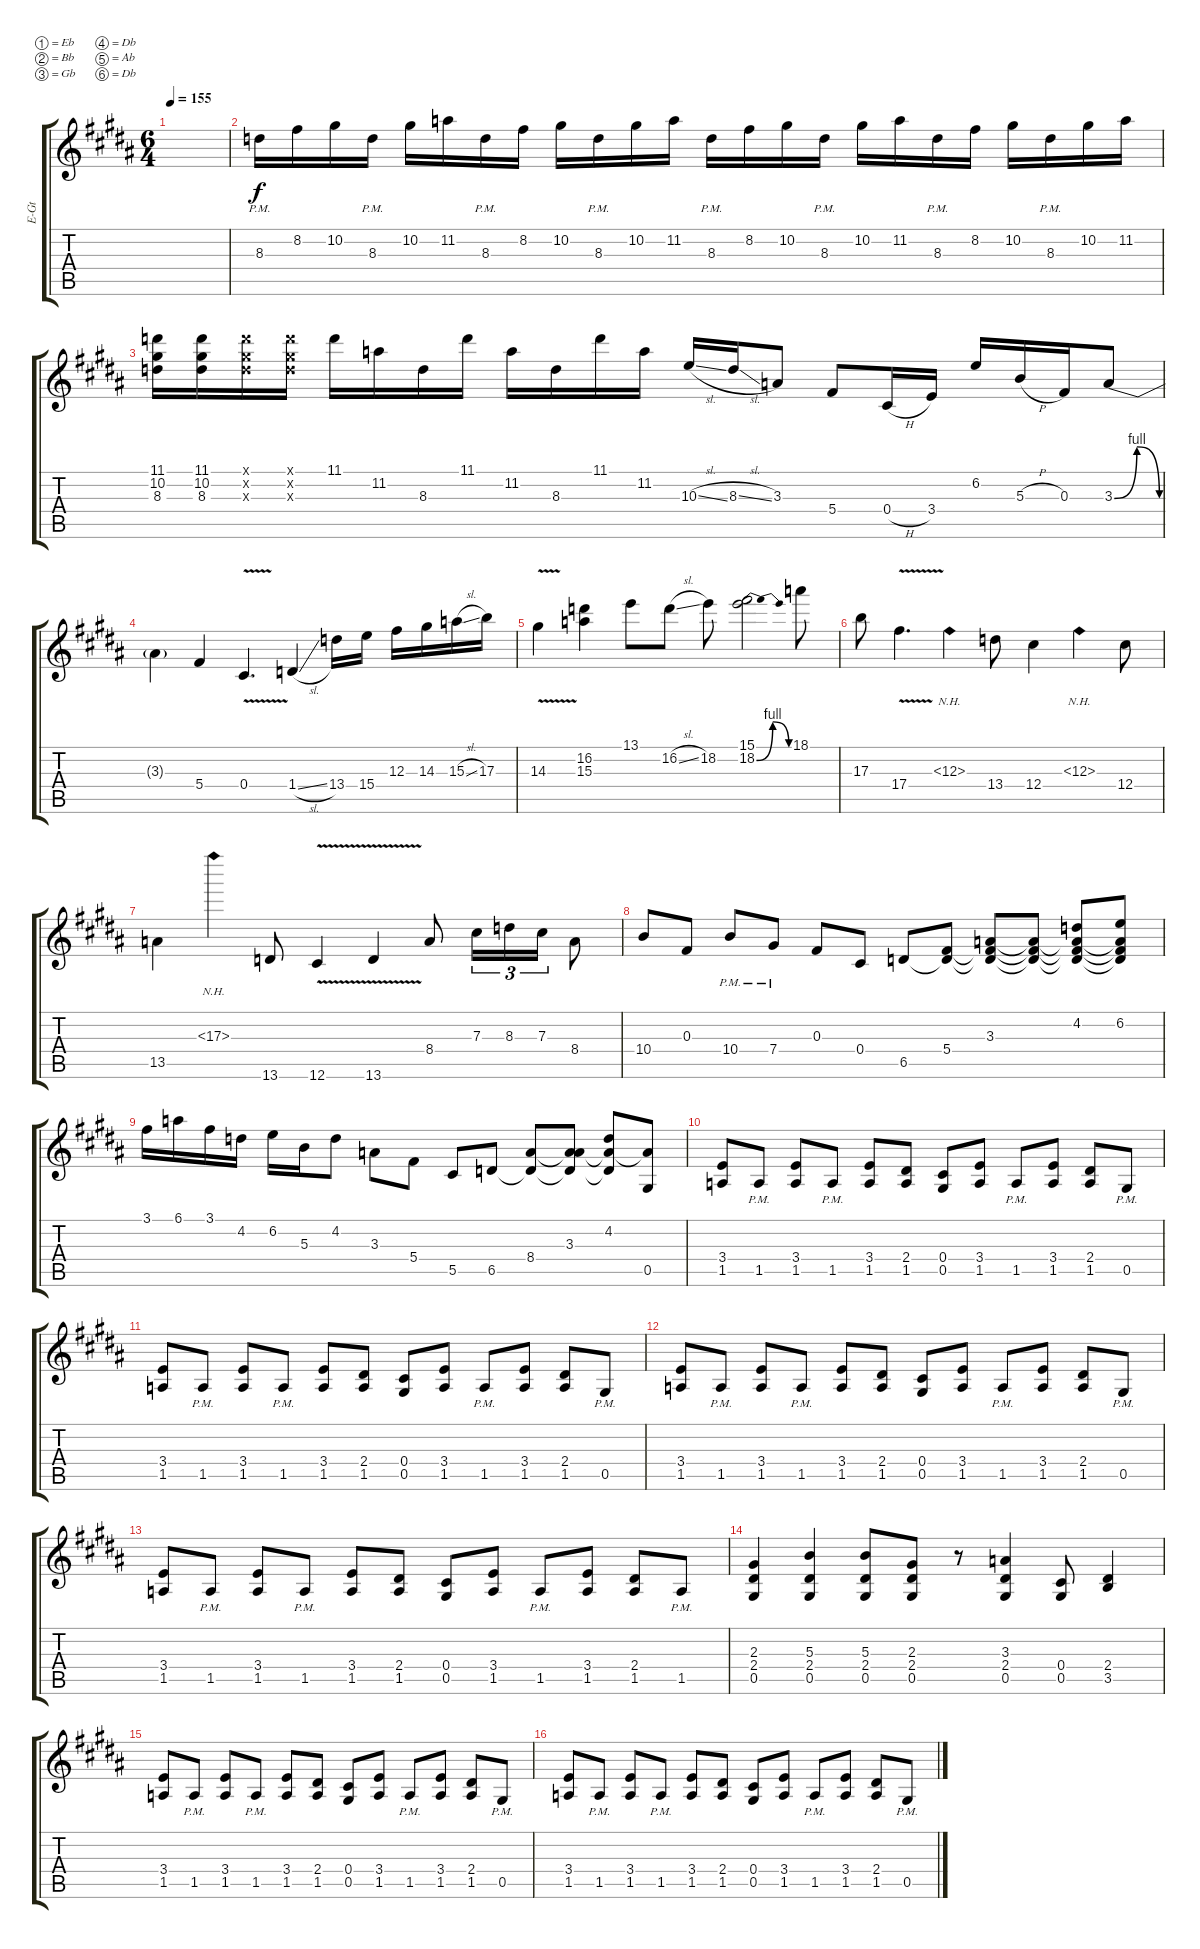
\bracketExtendMode groupsimilarinstruments
\otherSystemsTrackNameOrientation horizontal
\track ("Electric Guitar 1" "E-Gt") {instrument distortionguitar}
\staff {score tabs}
\tuning (Eb4 Bb3 Gb3 Db3 Ab2 Db2)
\ts (6 4)
\tempo 155
\clef g2
\ks b
|
8.3{pm acc b}.16{beam Down} 8.2{acc forcenatural}.16{beam Down} 10.2{acc forcenatural}.16{beam Down} 8.3{pm acc b}.16{beam Down} 10.2{acc forcenatural}.16{beam Down} 11.2{acc b}.16{beam Down} 8.3{pm acc b}.16{beam Down} 8.2{acc forcenatural}.16{beam Down} 10.2{acc forcenatural}.16{beam Down} 8.3{pm acc b}.16{beam Down} 10.2{acc forcenatural}.16{beam Down} 11.2{acc b}.16{beam Down} 8.3{pm acc b}.16{beam Down} 8.2{acc forcenatural}.16{beam Down} 10.2{acc forcenatural}.16{beam Down} 8.3{pm acc b}.16{beam Down} 10.2{acc forcenatural}.16{beam Down} 11.2{acc b}.16{beam Down} 8.3{pm acc b}.16{beam Down} 8.2{acc forcenatural}.16{beam Down} 10.2{acc forcenatural}.16{beam Down} 8.3{pm acc b}.16{beam Down} 10.2{acc forcenatural}.16{beam Down} 11.2{acc b}.16{beam Down} |
(11.1{acc b} 10.2{acc forcenatural} 8.3{acc b}).16{beam Down} (8.3{acc b} 10.2{acc forcenatural} 11.1{acc b}).16{beam Down} (11.1{x acc b} 10.2{x acc forcenatural} 8.3{x acc b}).16{beam Down} (11.1{x acc b} 10.2{x acc forcenatural} 8.3{x acc b}).16{beam Down} 11.1{acc b}.16{beam Down} 11.2{acc b}.16{beam Down} 8.3{acc b}.16{beam Down} 11.1{acc b}.16{beam Down} 11.2{acc b}.16{beam Down} 8.3{acc b}.16{beam Down} 11.1{acc b}.16{beam Down} 11.2{acc b}.16{beam Down} 10.3{sl acc forcenatural}.16{beam Up} 8.3{sl acc b}.16{beam Up} 3.3{acc b}.8{beam Up} 5.4{acc forcenatural}.8{beam Up} 0.4{h acc forcenatural}.16{beam Up} 3.4{acc forcenatural}.16{beam Up} 6.2{acc forcenatural}.16{beam Up} 5.3{h acc forcenatural}.16{beam Up} 0.3{acc forcenatural}.16{beam Up} 3.3{be (bendrelease 0 0 13.799999999999999 4 20.4 4 44.4 0) acc b}.8{beam Up} |
3.3{t acc b}.4{beam Down} 5.4{acc forcenatural}.4{beam Up} 0.4{v acc forcenatural}.4{d beam Up} 1.4{sl acc b}.4{beam Up} 13.4{acc b}.16{beam Down} 15.4{acc forcenatural}.16{beam Down} 12.3{acc forcenatural}.16{beam Down} 14.3{acc forcenatural}.16{beam Down} 15.3{sl acc b}.16{beam Down} 17.3{acc forcenatural}.16{beam Down} |
14.3{v acc forcenatural}.4{beam Down} (16.2{acc b} 15.3{acc b}).4{beam Down} 13.1{acc forcenatural}.8{beam Down} 16.2{sl acc b}.8{beam Down} 18.2{acc forcenatural}.8{beam Down} (18.2{be (bendrelease 0 0 10.2 4 20.4 4 30 0) acc forcenatural} 15.1{acc forcenatural}).2{beam Down} 18.1{acc b}.8{beam Down} |
17.3{acc forcenatural}.8{beam Down} 17.4{v acc forcenatural}.4{d beam Down} 12.3{nh acc forcenatural}.4{beam Down} 13.4{acc b}.8{beam Down} 12.4{acc forcenatural}.4{beam Down} 12.3{nh acc forcenatural}.4{beam Down} 12.4{acc forcenatural}.8{beam Down} |
13.5{acc b}.4{beam Down} 17.3{nh acc forcenatural}.4{beam Down} 13.6{acc b}.8{beam Up} 12.6{v acc forcenatural}.4{beam Up} 13.6{v acc b}.4{beam Up} 8.4{acc b}.8{beam Up} 7.3{acc forcenatural}.16{tu (3 2) beam Down} 8.3{acc b}.16{tu (3 2) beam Down} 7.3{acc forcenatural}.16{tu (3 2) beam Down} 8.4{acc b}.8{beam Down} |
10.4{acc forcenatural}.8{beam Up} 0.3{acc forcenatural}.8{beam Up} 10.4{pm acc forcenatural}.8{beam Up} 7.4{pm acc forcenatural}.8{beam Up} 0.3{acc forcenatural}.8{beam Up} 0.4{acc forcenatural}.8{beam Up} 6.5{acc b}.8{beam Up} (5.4{acc forcenatural} 6.5{t acc b}).8{beam Up} (3.3{acc b} 5.4{t acc forcenatural} 6.5{t acc b}).8{beam Up} (3.3{t acc b} 5.4{t acc forcenatural} 6.5{t acc b}).8{beam Up} (6.5{t acc b} 5.4{t acc forcenatural} 3.3{t acc b} 4.2{acc b}).8{beam Up} (3.3{t acc b} 5.4{t acc forcenatural} 6.5{t acc b} 6.2{acc forcenatural}).8{beam Up} |
3.1{acc forcenatural}.16{beam Down} 6.1{acc b}.16{beam Down} 3.1{acc forcenatural}.16{beam Down} 4.2{acc b}.16{beam Down} 6.2{acc forcenatural}.16{beam Down} 5.3{acc forcenatural}.16{beam Down} 4.2{acc b}.8{beam Down} 3.3{acc b}.8{beam Down} 5.4{acc forcenatural}.8{beam Down} 5.5{acc forcenatural}.8{beam Up} 6.5{acc b}.8{beam Up} (8.4{acc b} 6.5{t acc b}).8{beam Up} (3.3{acc b} 8.4{t acc b} 6.5{t acc b}).8{beam Up} (6.5{t acc b} 3.3{t acc b} 4.2{acc b}).8{beam Up} (3.3{t acc b} 0.5{acc forcenatural}).8{beam Up} |
(1.5{acc b} 3.4{acc forcenatural}).8{dy f beam Up} 1.5{pm acc b}.8{beam Up} (1.5{acc b} 3.4{acc forcenatural}).8{beam Up} 1.5{pm acc b}.8{beam Up} (1.5{acc b} 3.4{acc forcenatural}).8{beam Up} (2.4{acc forcenatural} 1.5{acc b}).8{beam Up} (0.5{acc forcenatural} 0.4{acc forcenatural}).8{beam Up} (1.5{acc b} 3.4{acc forcenatural}).8{beam Up} 1.5{pm acc b}.8{beam Up} (1.5{acc b} 3.4{acc forcenatural}).8{beam Up} (1.5{acc b} 2.4{acc forcenatural}).8{beam Up} 0.5{pm acc forcenatural}.8{beam Up} |
(1.5{acc b} 3.4{acc forcenatural}).8{beam Up} 1.5{pm acc b}.8{beam Up} (1.5{acc b} 3.4{acc forcenatural}).8{beam Up} 1.5{pm acc b}.8{beam Up} (1.5{acc b} 3.4{acc forcenatural}).8{beam Up} (2.4{acc forcenatural} 1.5{acc b}).8{beam Up} (0.5{acc forcenatural} 0.4{acc forcenatural}).8{beam Up} (1.5{acc b} 3.4{acc forcenatural}).8{beam Up} 1.5{pm acc b}.8{beam Up} (1.5{acc b} 3.4{acc forcenatural}).8{beam Up} (1.5{acc b} 2.4{acc forcenatural}).8{beam Up} 0.5{pm acc forcenatural}.8{beam Up} |
(1.5{acc b} 3.4{acc forcenatural}).8{beam Up} 1.5{pm acc b}.8{beam Up} (1.5{acc b} 3.4{acc forcenatural}).8{beam Up} 1.5{pm acc b}.8{beam Up} (1.5{acc b} 3.4{acc forcenatural}).8{beam Up} (2.4{acc forcenatural} 1.5{acc b}).8{beam Up} (0.5{acc forcenatural} 0.4{acc forcenatural}).8{beam Up} (1.5{acc b} 3.4{acc forcenatural}).8{beam Up} 1.5{pm acc b}.8{beam Up} (1.5{acc b} 3.4{acc forcenatural}).8{beam Up} (1.5{acc b} 2.4{acc forcenatural}).8{beam Up} 0.5{pm acc forcenatural}.8{beam Up} |
(1.5{acc b} 3.4{acc forcenatural}).8{beam Up} 1.5{pm acc b}.8{beam Up} (1.5{acc b} 3.4{acc forcenatural}).8{beam Up} 1.5{pm acc b}.8{beam Up} (1.5{acc b} 3.4{acc forcenatural}).8{beam Up} (2.4{acc forcenatural} 1.5{acc b}).8{beam Up} (0.5{acc forcenatural} 0.4{acc forcenatural}).8{beam Up} (1.5{acc b} 3.4{acc forcenatural}).8{beam Up} 1.5{pm acc b}.8{beam Up} (1.5{acc b} 3.4{acc forcenatural}).8{beam Up} (1.5{acc b} 2.4{acc forcenatural}).8{beam Up} 1.5{pm acc b}.8{beam Up} |
(0.5{acc forcenatural} 2.4{acc forcenatural} 2.3{acc forcenatural}).4{beam Up} (0.5{acc forcenatural} 2.4{acc forcenatural} 5.3{acc forcenatural}).4{beam Up} (0.5{acc forcenatural} 2.4{acc forcenatural} 5.3{acc forcenatural}).8{beam Up} (2.3{acc forcenatural} 2.4{acc forcenatural} 0.5{acc forcenatural}).8{beam Up} r.8{beam Up} (0.5{acc forcenatural} 2.4{acc forcenatural} 3.3{acc b}).4{beam Up} (0.5{acc forcenatural} 0.4{acc forcenatural}).8{beam Up} (3.5{acc forcenatural} 2.4{acc forcenatural}).4{beam Up} |
(1.5{acc b} 3.4{acc forcenatural}).8{beam Up} 1.5{pm acc b}.8{beam Up} (1.5{acc b} 3.4{acc forcenatural}).8{beam Up} 1.5{pm acc b}.8{beam Up} (1.5{acc b} 3.4{acc forcenatural}).8{beam Up} (2.4{acc forcenatural} 1.5{acc b}).8{beam Up} (0.5{acc forcenatural} 0.4{acc forcenatural}).8{beam Up} (1.5{acc b} 3.4{acc forcenatural}).8{beam Up} 1.5{pm acc b}.8{beam Up} (1.5{acc b} 3.4{acc forcenatural}).8{beam Up} (1.5{acc b} 2.4{acc forcenatural}).8{beam Up} 0.5{pm acc forcenatural}.8{beam Up} |
(1.5{acc b} 3.4{acc forcenatural}).8{beam Up} 1.5{pm acc b}.8{beam Up} (1.5{acc b} 3.4{acc forcenatural}).8{beam Up} 1.5{pm acc b}.8{beam Up} (1.5{acc b} 3.4{acc forcenatural}).8{beam Up} (2.4{acc forcenatural} 1.5{acc b}).8{beam Up} (0.5{acc forcenatural} 0.4{acc forcenatural}).8{beam Up} (1.5{acc b} 3.4{acc forcenatural}).8{beam Up} 1.5{pm acc b}.8{beam Up} (1.5{acc b} 3.4{acc forcenatural}).8{beam Up} (1.5{acc b} 2.4{acc forcenatural}).8{beam Up} 0.5{pm acc forcenatural}.8{beam Up}
